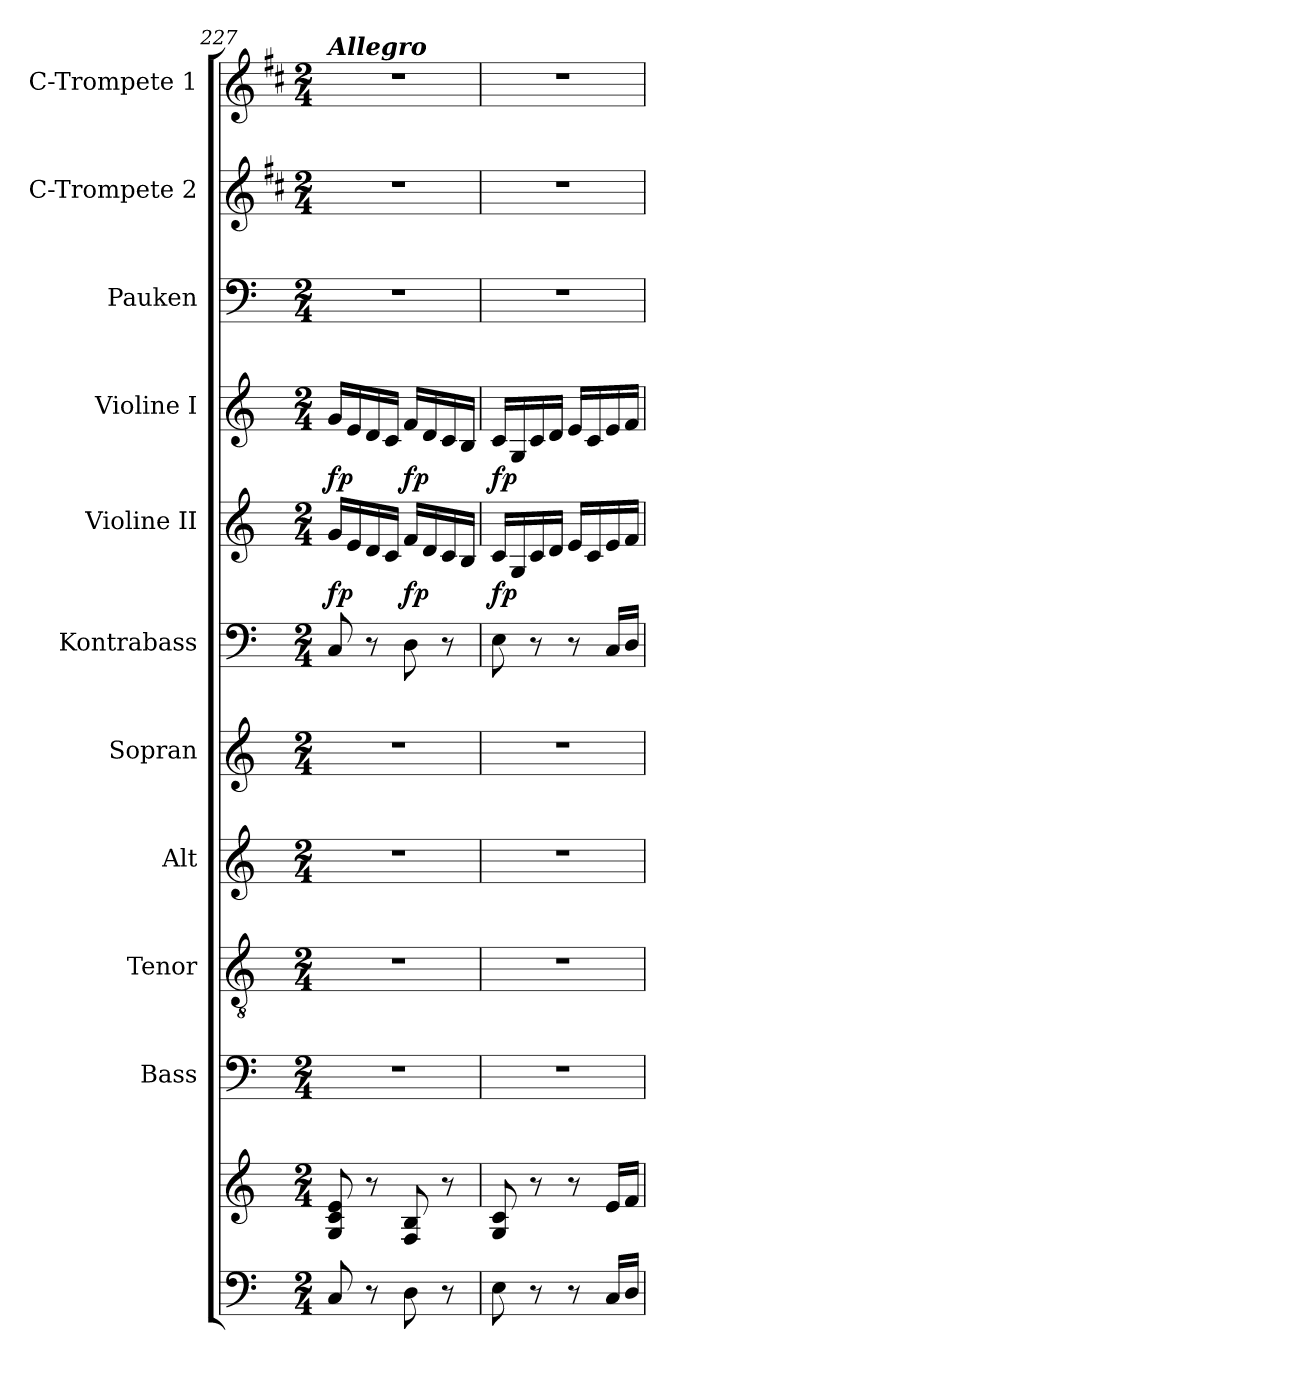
**kern	**kern	**kern	**kern	**kern	**kern	**kern	**kern	**dynam	**kern	**dynam	**kern	**kern	**kern
*part11	*part11	*part10	*part9	*part8	*part7	*part6	*part5	*part5	*part4	*part4	*part3	*part2	*part1
*staff12	*staff11	*staff10	*staff9	*staff8	*staff7	*staff6	*staff5	*staff5	*staff4	*staff4	*staff3	*staff2	*staff1
*	*	*I"Bass	*I"Tenor	*I"Alt	*I"Sopran	*I"Kontrabass	*I"Violine II	*	*I"Violine I	*	*I"Pauken	*I"C-Trompete 2	*I"C-Trompete 1
*	*	*I'B.	*I'T.	*I'A.	*I'S.	*I'Kb.	*I'Vl. II	*	*I'Vl. I	*	*I'Pk.	*I'C Trp. 2	*I'C Trp. 1
*clefF4	*clefG2	*clefF4	*clefGv2	*clefG2	*clefG2	*clefF4	*clefG2	*	*clefG2	*	*clefF4	*clefG2	*clefG2
*	*	*	*	*	*	*ITrd7c12	*	*	*	*	*	*ITrd1c2	*ITrd1c2
*k[]	*k[]	*k[]	*k[]	*k[]	*k[]	*k[]	*k[]	*	*k[]	*	*k[]	*k[]	*k[]
*C:	*C:	*C:	*C:	*C:	*C:	*C:	*C:	*	*C:	*	*C:	*C:	*C:
*M2/4	*M2/4	*M2/4	*M2/4	*M2/4	*M2/4	*M2/4	*M2/4	*	*M2/4	*	*M2/4	*M2/4	*M2/4
=227	=227	=227	=227	=227	=227	=227	=227	=227	=227	=227	=227	=227	=227
!	!	!	!	!	!	!	!	!	!	!	!	!	!LO:TX:a:Bi:t=Allegro
!	!	!	!	!	!	!	!	!LO:DY:b	!	!LO:DY:b	!	!	!
8C/	8G/ 8c/ 8e/	2r	2r	2r	2r	8CC/	16g/LL	fp	16g/LL	fp	2r	2r	2r
.	.	.	.	.	.	.	16e/	.	16e/	.	.	.	.
8r	8r	.	.	.	.	8r	16d/	.	16d/	.	.	.	.
.	.	.	.	.	.	.	16c/JJ	.	16c/JJ	.	.	.	.
!	!	!	!	!	!	!	!	!LO:DY:b	!	!LO:DY:b	!	!	!
8D\	8F/ 8B/	.	.	.	.	8DD\	16f/LL	fp	16f/LL	fp	.	.	.
.	.	.	.	.	.	.	16d/	.	16d/	.	.	.	.
8r	8r	.	.	.	.	8r	16c/	.	16c/	.	.	.	.
.	.	.	.	.	.	.	16B/JJ	.	16B/JJ	.	.	.	.
=228	=228	=228	=228	=228	=228	=228	=228	=228	=228	=228	=228	=228	=228
!	!	!	!	!	!	!	!	!LO:DY:b	!	!LO:DY:b	!	!	!
8E\	8G/ 8c/	2r	2r	2r	2r	8EE\	16c/LL	fp	16c/LL	fp	2r	2r	2r
.	.	.	.	.	.	.	16G/	.	16G/	.	.	.	.
8r	8r	.	.	.	.	8r	16c/	.	16c/	.	.	.	.
.	.	.	.	.	.	.	16d/JJ	.	16d/JJ	.	.	.	.
8r	8r	.	.	.	.	8r	16e/LL	.	16e/LL	.	.	.	.
.	.	.	.	.	.	.	16c/	.	16c/	.	.	.	.
16C/LL	16e/LL	.	.	.	.	16CC/LL	16e/	.	16e/	.	.	.	.
16D/JJ	16f/JJ	.	.	.	.	16DD/JJ	16f/JJ	.	16f/JJ	.	.	.	.
=	=	=	=	=	=	=	=	=	=	=	=	=	=
*-	*-	*-	*-	*-	*-	*-	*-	*-	*-	*-	*-	*-	*-
